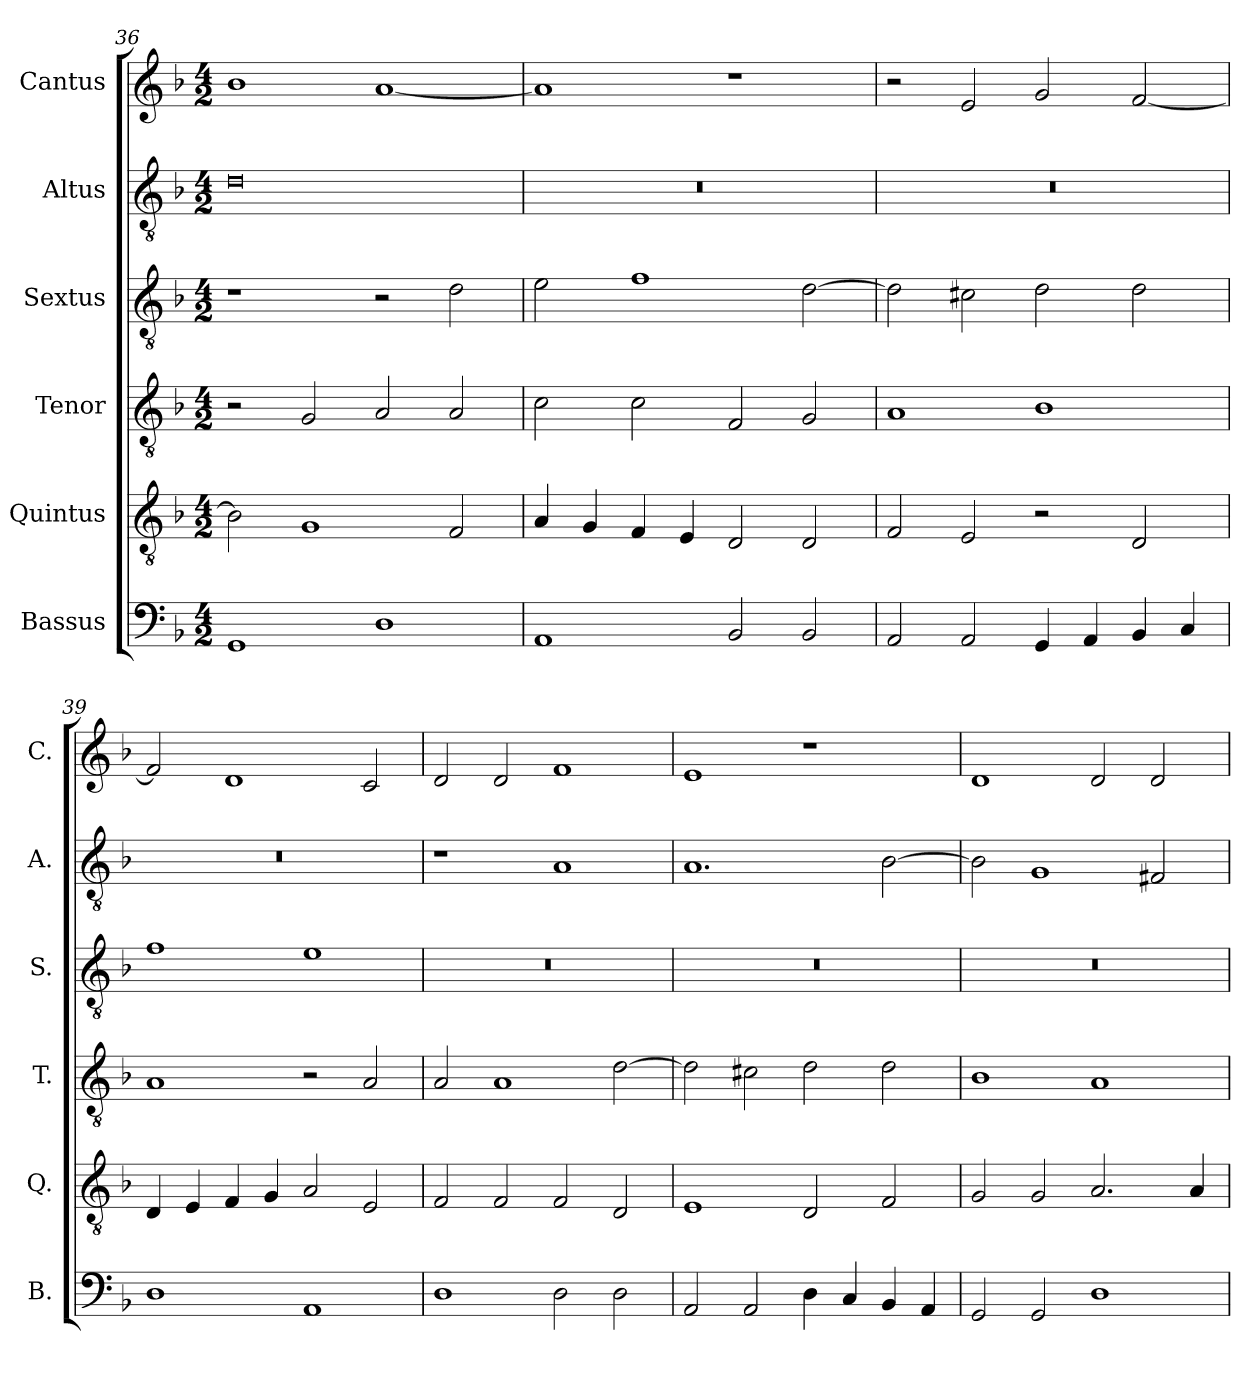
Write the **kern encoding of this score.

**kern	**kern	**kern	**kern	**kern	**kern
*part6	*part5	*part4	*part3	*part2	*part1
*staff6	*staff5	*staff4	*staff3	*staff2	*staff1
*I"Bassus	*I"Quintus	*I"Tenor	*I"Sextus	*I"Altus	*I"Cantus
*I'B.	*I'Q.	*I'T.	*I'S.	*I'A.	*I'C.
*clefF4	*clefGv2	*clefGv2	*clefGv2	*clefGv2	*clefG2
*k[b-]	*k[b-]	*k[b-]	*k[b-]	*k[b-]	*k[b-]
*F:	*F:	*F:	*F:	*F:	*F:
*M4/2	*M4/2	*M4/2	*M4/2	*M4/2	*M4/2
=36	=36	=36	=36	=36	=36
1GG	2B-\]	2r	1r	0d	1b-
.	1G	2G/	.	.	.
1D	.	2A/	2r	.	[1a
.	2F/	2A/	2d\	.	.
=37	=37	=37	=37	=37	=37
1AA	4A/	2c\	2e\	0r	1a]
.	4G/	.	.	.	.
.	4F/	2c\	1f	.	.
.	4E/	.	.	.	.
2BB-/	2D/	2F/	.	.	1r
2BB-/	2D/	2G/	[2d\	.	.
=38	=38	=38	=38	=38	=38
2AA/	2F/	1A	2d\]	0r	2r
2AA/	2E/	.	2c#X\	.	2e/
4GG/	2r	1B-	2d\	.	2g/
4AA/	.	.	.	.	.
4BB-/	2D/	.	2d\	.	[2f/
4C/	.	.	.	.	.
!!LO:LB:g=z
=39	=39	=39	=39	=39	=39
1D	4D/	1A	1f	0r	2f/]
.	4E/	.	.	.	.
.	4F/	.	.	.	1d
.	4G/	.	.	.	.
1AA	2A/	2r	1e	.	.
.	2E/	2A/	.	.	2c/
=40	=40	=40	=40	=40	=40
1D	2F/	2A/	0r	1r	2d/
.	2F/	1A	.	.	2d/
2D\	2F/	.	.	1A	1f
2D\	2D/	[2d\	.	.	.
=41	=41	=41	=41	=41	=41
2AA/	1E	2d\]	0r	1.A	1e
2AA/	.	2c#X\	.	.	.
4D\	2D/	2d\	.	.	1r
4C/	.	.	.	.	.
4BB-/	2F/	2d\	.	[2B-\	.
4AA/	.	.	.	.	.
=42	=42	=42	=42	=42	=42
2GG/	2G/	1B-	0r	2B-\]	1d
2GG/	2G/	.	.	1G	.
1D	2.A/	1A	.	.	2d/
.	.	.	.	2F#X/	2d/
.	4A/	.	.	.	.
=	=	=	=	=	=
*-	*-	*-	*-	*-	*-
